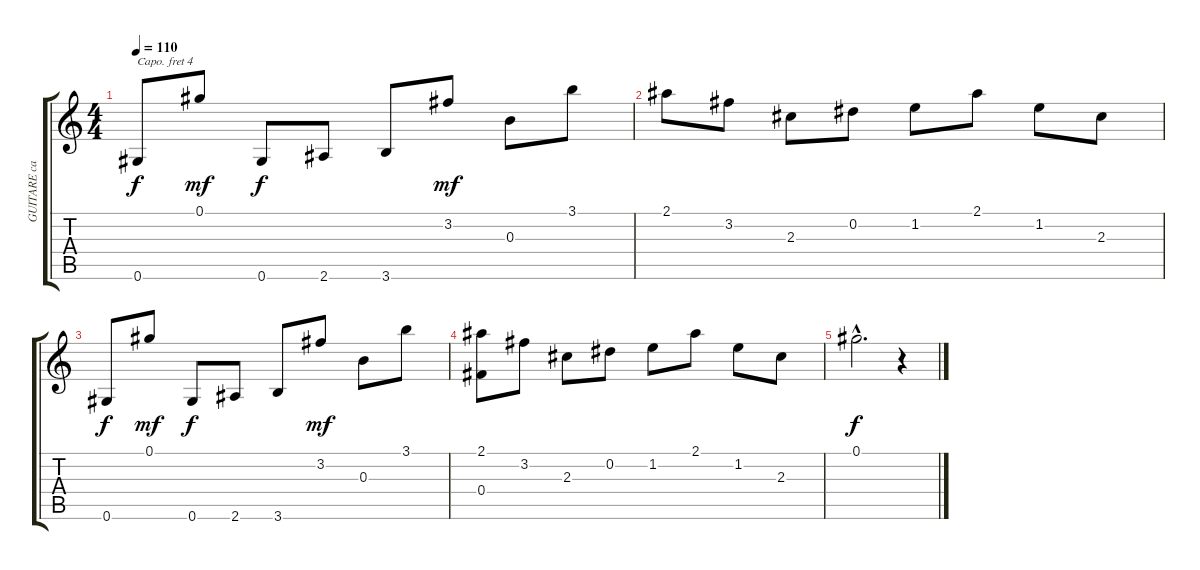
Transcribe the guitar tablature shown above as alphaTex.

\track ("GUITARE capo=4" "GUITARE ca") {instrument acousticguitarsteel}
\staff {score tabs}
\capo 4
\tuning (E4 B3 G3 D3 A2 E2) {hide}
\ts (4 4)
\tempo 110
\clef g2
\ks c
0.6.8{dy f} 0.1.8{dy mf} 0.6.8{dy f} 2.6.8 3.6.8 3.2.8{dy mf} 0.3.8 3.1.8 |
2.1.8 3.2.8 2.3.8 0.2.8 1.2.8 2.1.8 1.2.8 2.3.8 |
0.6.8{dy f} 0.1.8{dy mf} 0.6.8{dy f} 2.6.8 3.6.8 3.2.8{dy mf} 0.3.8 3.1.8 |
(2.1 0.4).8 3.2.8 2.3.8 0.2.8 1.2.8 2.1.8 1.2.8 2.3.8 |
0.1{hac}.2{d dy f} r.4
